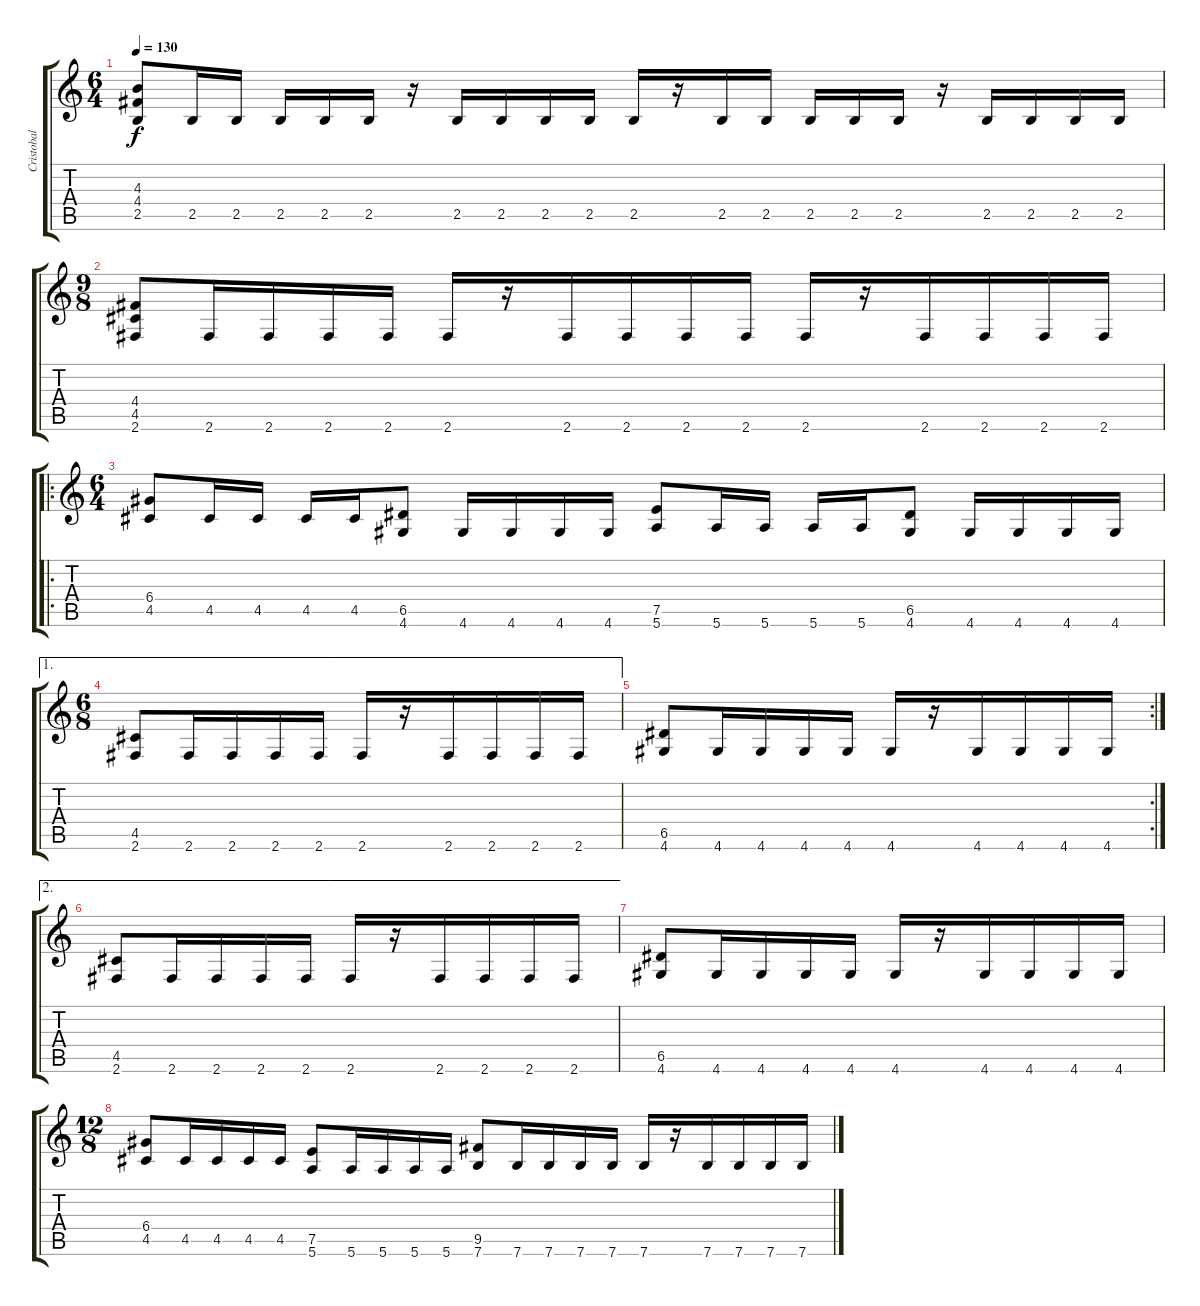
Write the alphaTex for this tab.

\track ("Cristobal" "Cristobal") {instrument distortionguitar}
\staff {score tabs}
\tuning (E4 B3 G3 D3 A2 E2) {hide}
\ts (6 4)
\tempo 130
\clef g2
\ks c
(4.3 4.4 2.5).8{dy f} 2.5.16 2.5.16 2.5.16 2.5.16 2.5.16 r.16 2.5.16 2.5.16 2.5.16 2.5.16 2.5.16 r.16 2.5.16 2.5.16 2.5.16 2.5.16 2.5.16 r.16 2.5.16 2.5.16 2.5.16 2.5.16 |
\ts (9 8)
(4.4 4.5 2.6).8 2.6.16 2.6.16 2.6.16 2.6.16 2.6.16 r.16 2.6.16 2.6.16 2.6.16 2.6.16 2.6.16 r.16 2.6.16 2.6.16 2.6.16 2.6.16 |
\ro
\ts (6 4)
(6.4 4.5).8 4.5.16 4.5.16 4.5.16 4.5.16 (6.5 4.6).8 4.6.16 4.6.16 4.6.16 4.6.16 (7.5 5.6).8 5.6.16 5.6.16 5.6.16 5.6.16 (6.5 4.6).8 4.6.16 4.6.16 4.6.16 4.6.16 |
\ae 1
\ts (6 8)
(4.5 2.6).8 2.6.16 2.6.16 2.6.16 2.6.16 2.6.16 r.16 2.6.16 2.6.16 2.6.16 2.6.16 |
\rc 2
(6.5 4.6).8 4.6.16 4.6.16 4.6.16 4.6.16 4.6.16 r.16 4.6.16 4.6.16 4.6.16 4.6.16 |
\ae 2
(4.5 2.6).8 2.6.16 2.6.16 2.6.16 2.6.16 2.6.16 r.16 2.6.16 2.6.16 2.6.16 2.6.16 |
(6.5 4.6).8 4.6.16 4.6.16 4.6.16 4.6.16 4.6.16 r.16 4.6.16 4.6.16 4.6.16 4.6.16 |
\ts (12 8)
(6.4 4.5).8 4.5.16 4.5.16 4.5.16 4.5.16 (7.5 5.6).8 5.6.16 5.6.16 5.6.16 5.6.16 (9.5 7.6).8 7.6.16 7.6.16 7.6.16 7.6.16 7.6.16 r.16 7.6.16 7.6.16 7.6.16 7.6.16
